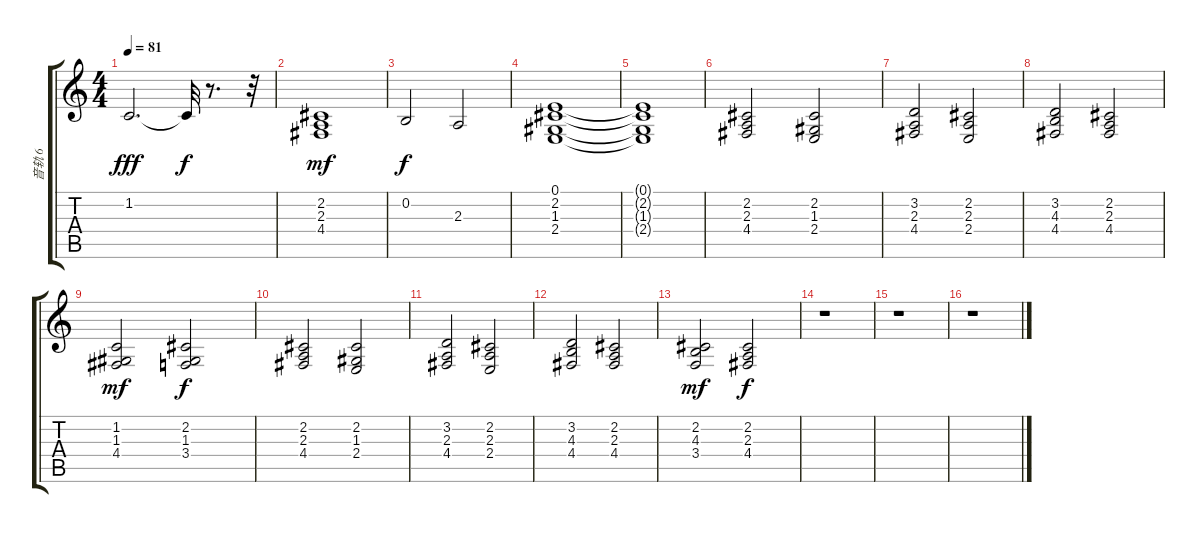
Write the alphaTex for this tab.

\track ("音轨 6" "音轨 6") {instrument pad2warm}
\staff {score tabs}
\tuning (E4 B3 G3 D3 A2 E2) {hide}
\ts (4 4)
\tempo 81
\clef g2
\ks c
1.2.2{d dy fff volume 12 balance 8 instrument applause} 1.2{t}.32{dy f} r.8{d} r.32 |
(2.2 2.3 4.4).1{dy mf volume 12 balance 8 instrument pad2warm} |
0.2.2{dy f} 2.3.2 |
(0.1 2.2 1.3 2.4).1 |
(0.1{t} 2.2{t} 1.3{t} 2.4{t}).1 |
(2.2 2.3 4.4).2 (2.2 1.3 2.4).2 |
(3.2 2.3 4.4).2 (2.2 2.3 2.4).2 |
(3.2 4.3 4.4).2 (2.2 2.3 4.4).2 |
(1.2 1.3 4.4).2{dy mf} (2.2 1.3 3.4).2{dy f} |
(2.2 2.3 4.4).2 (2.2 1.3 2.4).2 |
(3.2 2.3 4.4).2 (2.2 2.3 2.4).2 |
(3.2 4.3 4.4).2 (2.2 2.3 4.4).2 |
(2.2 4.3 3.4).2{dy mf} (2.2 2.3 4.4).2{dy f} |
r.1 |
r.1 |
r.1
